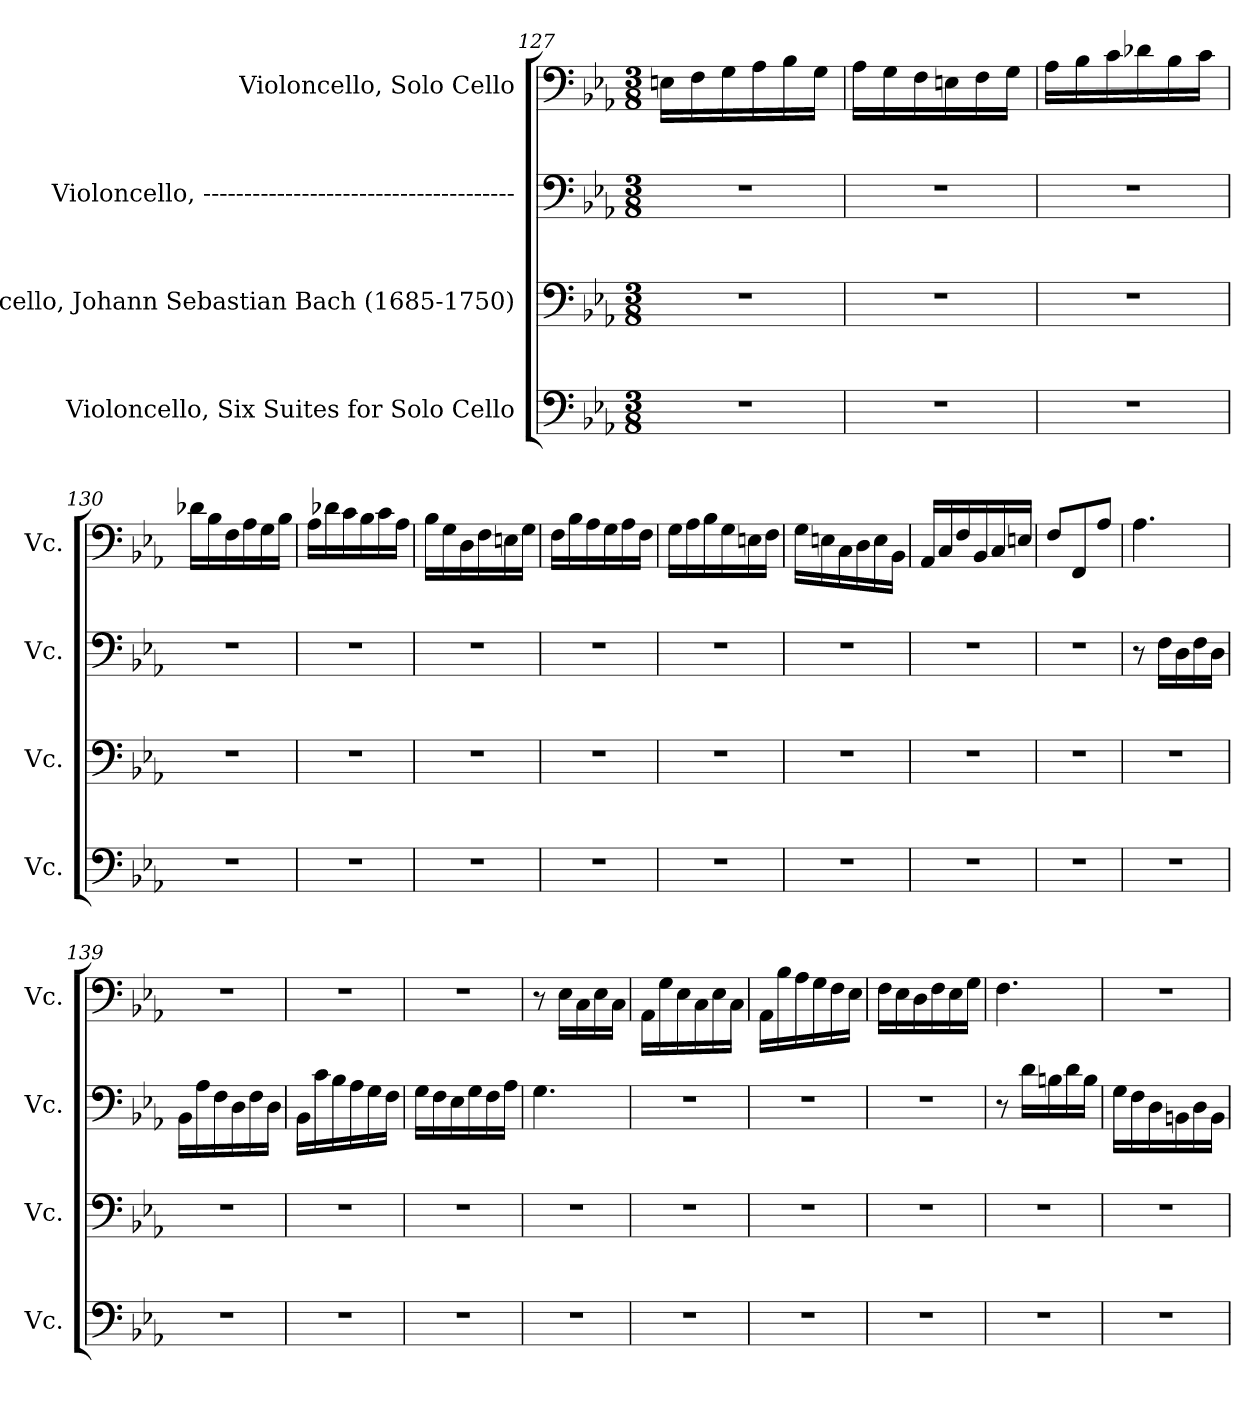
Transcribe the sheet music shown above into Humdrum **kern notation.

**kern	**kern	**kern	**kern
*part4	*part3	*part2	*part1
*staff4	*staff3	*staff2	*staff1
*I"Violoncello, Six Suites for Solo Cello	*I"Violoncello, Johann Sebastian Bach  (1685-1750)	*I"Violoncello, --------------------------------------	*I"Violoncello, Solo Cello
*I'Vc.	*I'Vc.	*I'Vc.	*I'Vc.
*clefF4	*clefF4	*clefF4	*clefF4
*k[b-e-a-]	*k[b-e-a-]	*k[b-e-a-]	*k[b-e-a-]
*M3/8	*M3/8	*M3/8	*M3/8
=127	=127	=127	=127
4.r	4.r	4.r	16En\LL
.	.	.	16F\
.	.	.	16G\
.	.	.	16A-\
.	.	.	16B-\
.	.	.	16G\JJ
=128	=128	=128	=128
4.r	4.r	4.r	16A-\LL
.	.	.	16G\
.	.	.	16F\
.	.	.	16En\
.	.	.	16F\
.	.	.	16G\JJ
!!LO:PB:g=z
=129	=129	=129	=129
4.r	4.r	4.r	16A-\LL
.	.	.	16B-\
.	.	.	16c\
.	.	.	16d-X\
.	.	.	16B-\
.	.	.	16c\JJ
=130	=130	=130	=130
4.r	4.r	4.r	16d-X\LL
.	.	.	16B-\
.	.	.	16F\
.	.	.	16A-\
.	.	.	16G\
.	.	.	16B-\JJ
=131	=131	=131	=131
4.r	4.r	4.r	16A-\LL
.	.	.	16d-X\
.	.	.	16c\
.	.	.	16B-\
.	.	.	16c\
.	.	.	16A-\JJ
=132	=132	=132	=132
4.r	4.r	4.r	16B-\LL
.	.	.	16G\
.	.	.	16D\
.	.	.	16F\
.	.	.	16En\
.	.	.	16G\JJ
=133	=133	=133	=133
4.r	4.r	4.r	16F\LL
.	.	.	16B-\
.	.	.	16A-\
.	.	.	16G\
.	.	.	16A-\
.	.	.	16F\JJ
=134	=134	=134	=134
4.r	4.r	4.r	16G\LL
.	.	.	16A-\
.	.	.	16B-\
.	.	.	16G\
.	.	.	16En\
.	.	.	16F\JJ
!!LO:LB:g=z
=135	=135	=135	=135
4.r	4.r	4.r	16G\LL
.	.	.	16En\
.	.	.	16C\
.	.	.	16D\
.	.	.	16E\
.	.	.	16BB-\JJ
=136	=136	=136	=136
4.r	4.r	4.r	16AA-/LL
.	.	.	16C/
.	.	.	16F/
.	.	.	16BB-/
.	.	.	16C/
.	.	.	16En/JJ
=137	=137	=137	=137
4.r	4.r	4.r	8F/L
.	.	.	8FF/
.	.	.	8A-/J
=138	=138	=138	=138
4.r	4.r	8r	4.A-\
.	.	16F\LL	.
.	.	16D\	.
.	.	16F\	.
.	.	16D\JJ	.
=139	=139	=139	=139
4.r	4.r	16BB-\LL	4.r
.	.	16A-\	.
.	.	16F\	.
.	.	16D\	.
.	.	16F\	.
.	.	16D\JJ	.
=140	=140	=140	=140
4.r	4.r	16BB-\LL	4.r
.	.	16c\	.
.	.	16B-\	.
.	.	16A-\	.
.	.	16G\	.
.	.	16F\JJ	.
=141	=141	=141	=141
4.r	4.r	16G\LL	4.r
.	.	16F\	.
.	.	16E-\	.
.	.	16G\	.
.	.	16F\	.
.	.	16A-\JJ	.
!!LO:LB:g=z
=142	=142	=142	=142
4.r	4.r	4.G\	8r
.	.	.	16E-\LL
.	.	.	16C\
.	.	.	16E-\
.	.	.	16C\JJ
=143	=143	=143	=143
4.r	4.r	4.r	16AA-\LL
.	.	.	16G\
.	.	.	16E-\
.	.	.	16C\
.	.	.	16E-\
.	.	.	16C\JJ
=144	=144	=144	=144
4.r	4.r	4.r	16AA-\LL
.	.	.	16B-\
.	.	.	16A-\
.	.	.	16G\
.	.	.	16F\
.	.	.	16E-\JJ
=145	=145	=145	=145
4.r	4.r	4.r	16F\LL
.	.	.	16E-\
.	.	.	16D\
.	.	.	16F\
.	.	.	16E-\
.	.	.	16G\JJ
=146	=146	=146	=146
4.r	4.r	8r	4.F\
.	.	16d\LL	.
.	.	16Bn\	.
.	.	16d\	.
.	.	16B\JJ	.
=147	=147	=147	=147
4.r	4.r	16G\LL	4.r
.	.	16F\	.
.	.	16D\	.
.	.	16BBn\	.
.	.	16D\	.
.	.	16BB\JJ	.
=	=	=	=
*-	*-	*-	*-
